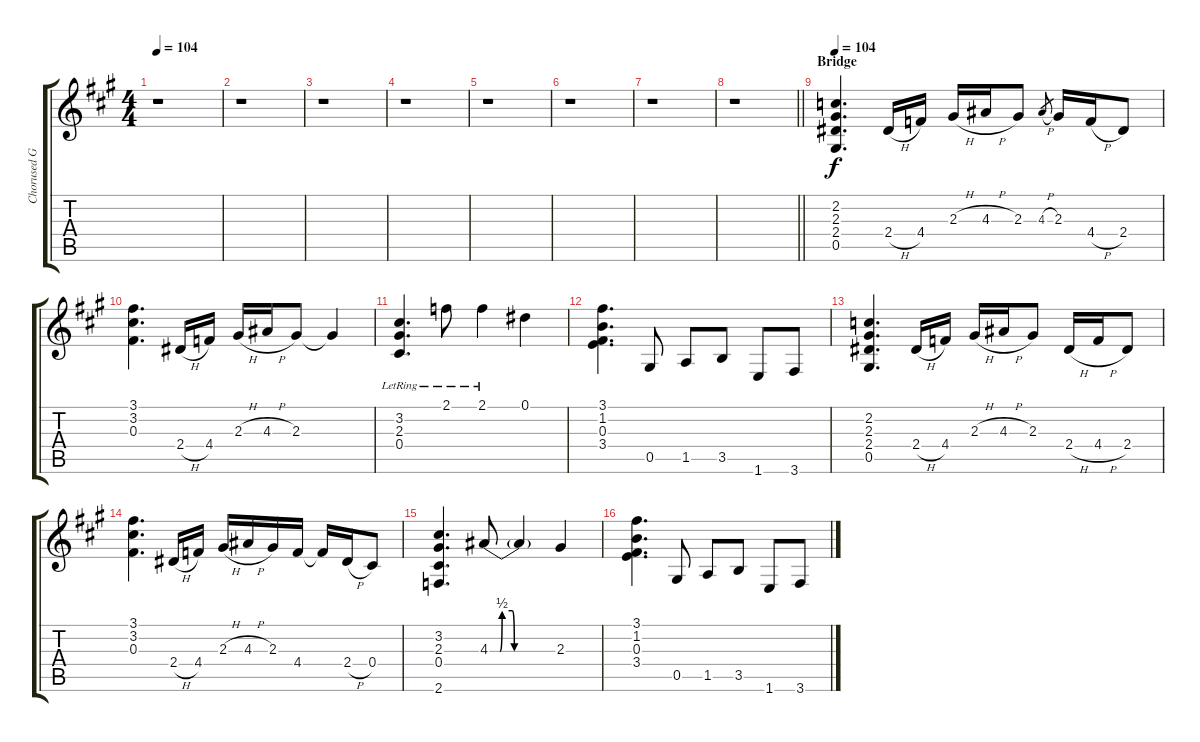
\track ("Chorused Guitar" "Chorused G") {instrument electricguitarclean}
\staff {score tabs}
\tuning (Eb4 Bb3 Gb3 Db3 Ab2 Eb2) {hide}
\ts (4 4)
\tempo 104
\clef g2
\ks a
r.1{dy f} |
r.1 |
r.1 |
r.1 |
r.1 |
r.1 |
r.1 |
\barLineRight lightlight
r.1 |
\section ("" "Bridge")
\tempo 104
(2.2 2.3 2.4 0.5).4{d} 2.4{h}.16 4.4.16 2.3{h}.16 4.3{h}.16 2.3.8 4.3{h}.8{gr} 2.3.16 4.4{h}.16 2.4.8 |
(3.1 3.2 0.3).4{d} 2.4{h}.16 4.4.16 2.3{h}.16 4.3{h}.16 2.3.8 2.3{t}.4 |
(3.2{lr} 2.3{lr} 0.4{lr}).4{d} 2.1{lr}.8 2.1{lr}.4 0.1.4 |
(3.1 1.2 0.3 3.4).4{d} 0.5.8 1.5.8 3.5.8 1.6.8 3.6.8 |
(2.2 2.3 2.4 0.5).4{d} 2.4{h}.16 4.4.16 2.3{h}.16 4.3{h}.16 2.3.8 2.4{h}.16 4.4{h}.16 2.4.8 |
(3.1 3.2 0.3).4{d} 2.4{h}.16 4.4.16 2.3{h}.16 4.3{h}.16 2.3.16 4.4.16 4.4{t}.16 2.4{h}.16 0.4.8 |
(3.2 2.3 0.4 2.6).4{d} 4.3{be (custom 0 0 9 0 11 2 20 2 22 0 60 0)}.8 4.3{t}.4 2.3.4 |
(3.1 1.2 0.3 3.4).4{d} 0.5.8 1.5.8 3.5.8 1.6.8 3.6.8
